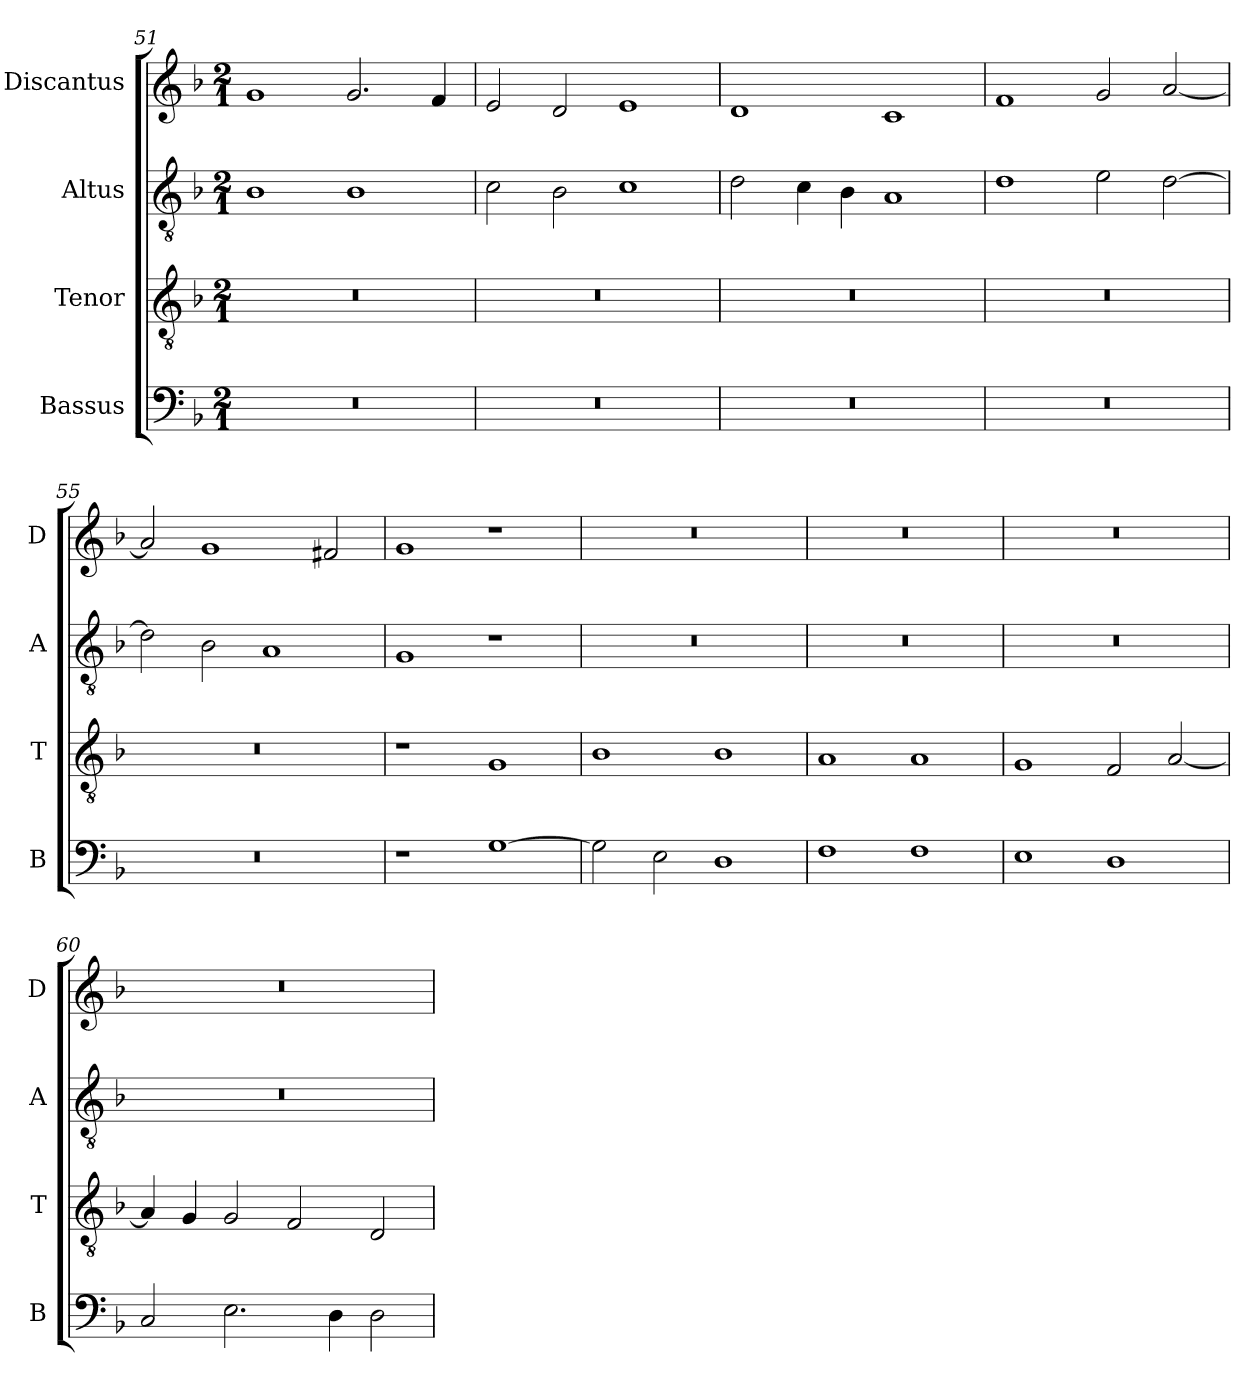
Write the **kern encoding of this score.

**kern	**kern	**kern	**kern
*part4	*part3	*part2	*part1
*staff4	*staff3	*staff2	*staff1
*I"Bassus	*I"Tenor	*I"Altus	*I"Discantus
*I'B	*I'T	*I'A	*I'D
*clefF4	*clefGv2	*clefGv2	*clefG2
*k[b-]	*k[b-]	*k[b-]	*k[b-]
*M2/1	*M2/1	*M2/1	*M2/1
=51	=51	=51	=51
0r	0r	1B-	1g
.	.	1B-	2.g/
.	.	.	4f/
=52	=52	=52	=52
0r	0r	2c\	2e/
.	.	2B-\	2d/
.	.	1c	1e
=53	=53	=53	=53
0r	0r	2d\	1d
.	.	4c\	.
.	.	4B-\	.
.	.	1A	1c
=54	=54	=54	=54
0r	0r	1d	1f
.	.	2e\	2g/
.	.	[2d\	[2a/
=55	=55	=55	=55
0r	0r	2d\]	2a/]
.	.	2B-\	1g
.	.	1A	.
.	.	.	2f#X/
=56	=56	=56	=56
1r	1r	1G	1g
[1G	1G	1r	1r
=57	=57	=57	=57
2G\]	1B-	0r	0r
2E\	.	.	.
1D	1B-	.	.
=58	=58	=58	=58
1F	1A	0r	0r
1F	1A	.	.
=59	=59	=59	=59
1E	1G	0r	0r
1D	2F/	.	.
.	[2A/	.	.
=60	=60	=60	=60
2C/	4A/]	0r	0r
.	4G/	.	.
2.E\	2G/	.	.
.	2F/	.	.
4D\	.	.	.
2D\	2D/	.	.
=	=	=	=
*-	*-	*-	*-
